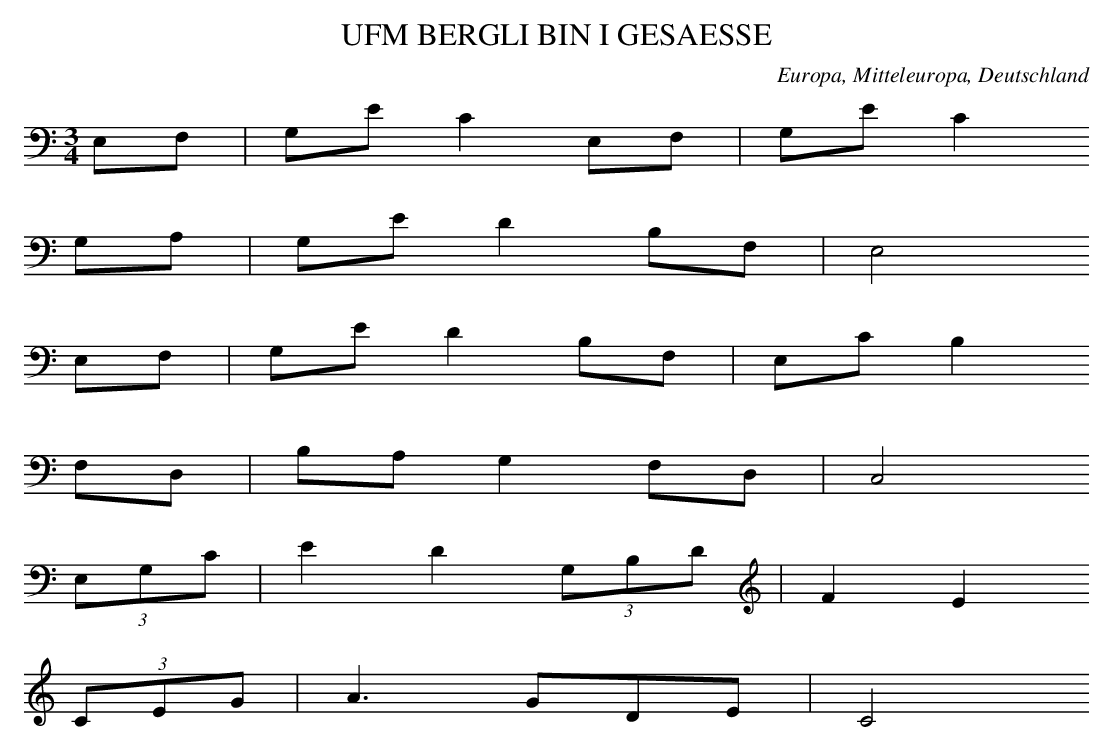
X:1
T: UFM BERGLI BIN I GESAESSE
O: Europa, Mitteleuropa, Deutschland
M: 3/4
L: 1/8
K: C
E,F, | G,EC2E,F, | G,EC2
G,A, | G,ED2B,F, | E,4
E,F, | G,ED2B,F, | E,CB,2
F,D, | B,A,G,2F,D, | C,4
(3E,G,C | E2D2(3G,B,D | F2E2
(3CEG | A3GDE | C4
